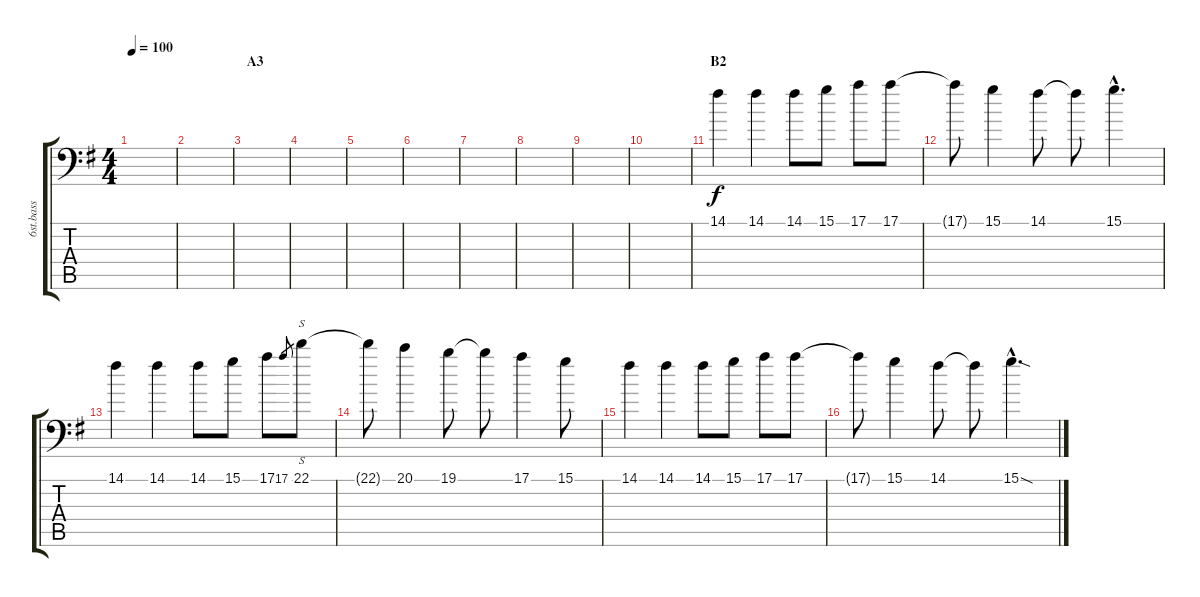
\track ("6st.bass" "6st.bass") {instrument electricbasspick}
\staff {score tabs}
\tuning (E3 B2 G2 D2 A1 E1) {hide}
\ts (4 4)
\tempo 100
\clef f4
\ks g
|
|
\section ("" "A3")
|
|
|
|
|
|
|
|
\section ("" "B2")
14.1.4 14.1.4 14.1.8 15.1.8 17.1.8 17.1.8 |
17.1{t}.8 15.1.4 14.1.8 14.1{t}.8 15.1{hac}.4{d} |
14.1.4 14.1.4 14.1.8 15.1.8 17.1.8 17.1.8{gr} 22.1.8{s} |
22.1{t}.8 20.1.4 19.1.8 19.1{t}.8 17.1.4 15.1.8 |
14.1.4 14.1.4 14.1.8 15.1.8 17.1.8 17.1.8 |
17.1{t}.8 15.1.4 14.1.8 14.1{t}.8 15.1{sod hac}.4{d}
